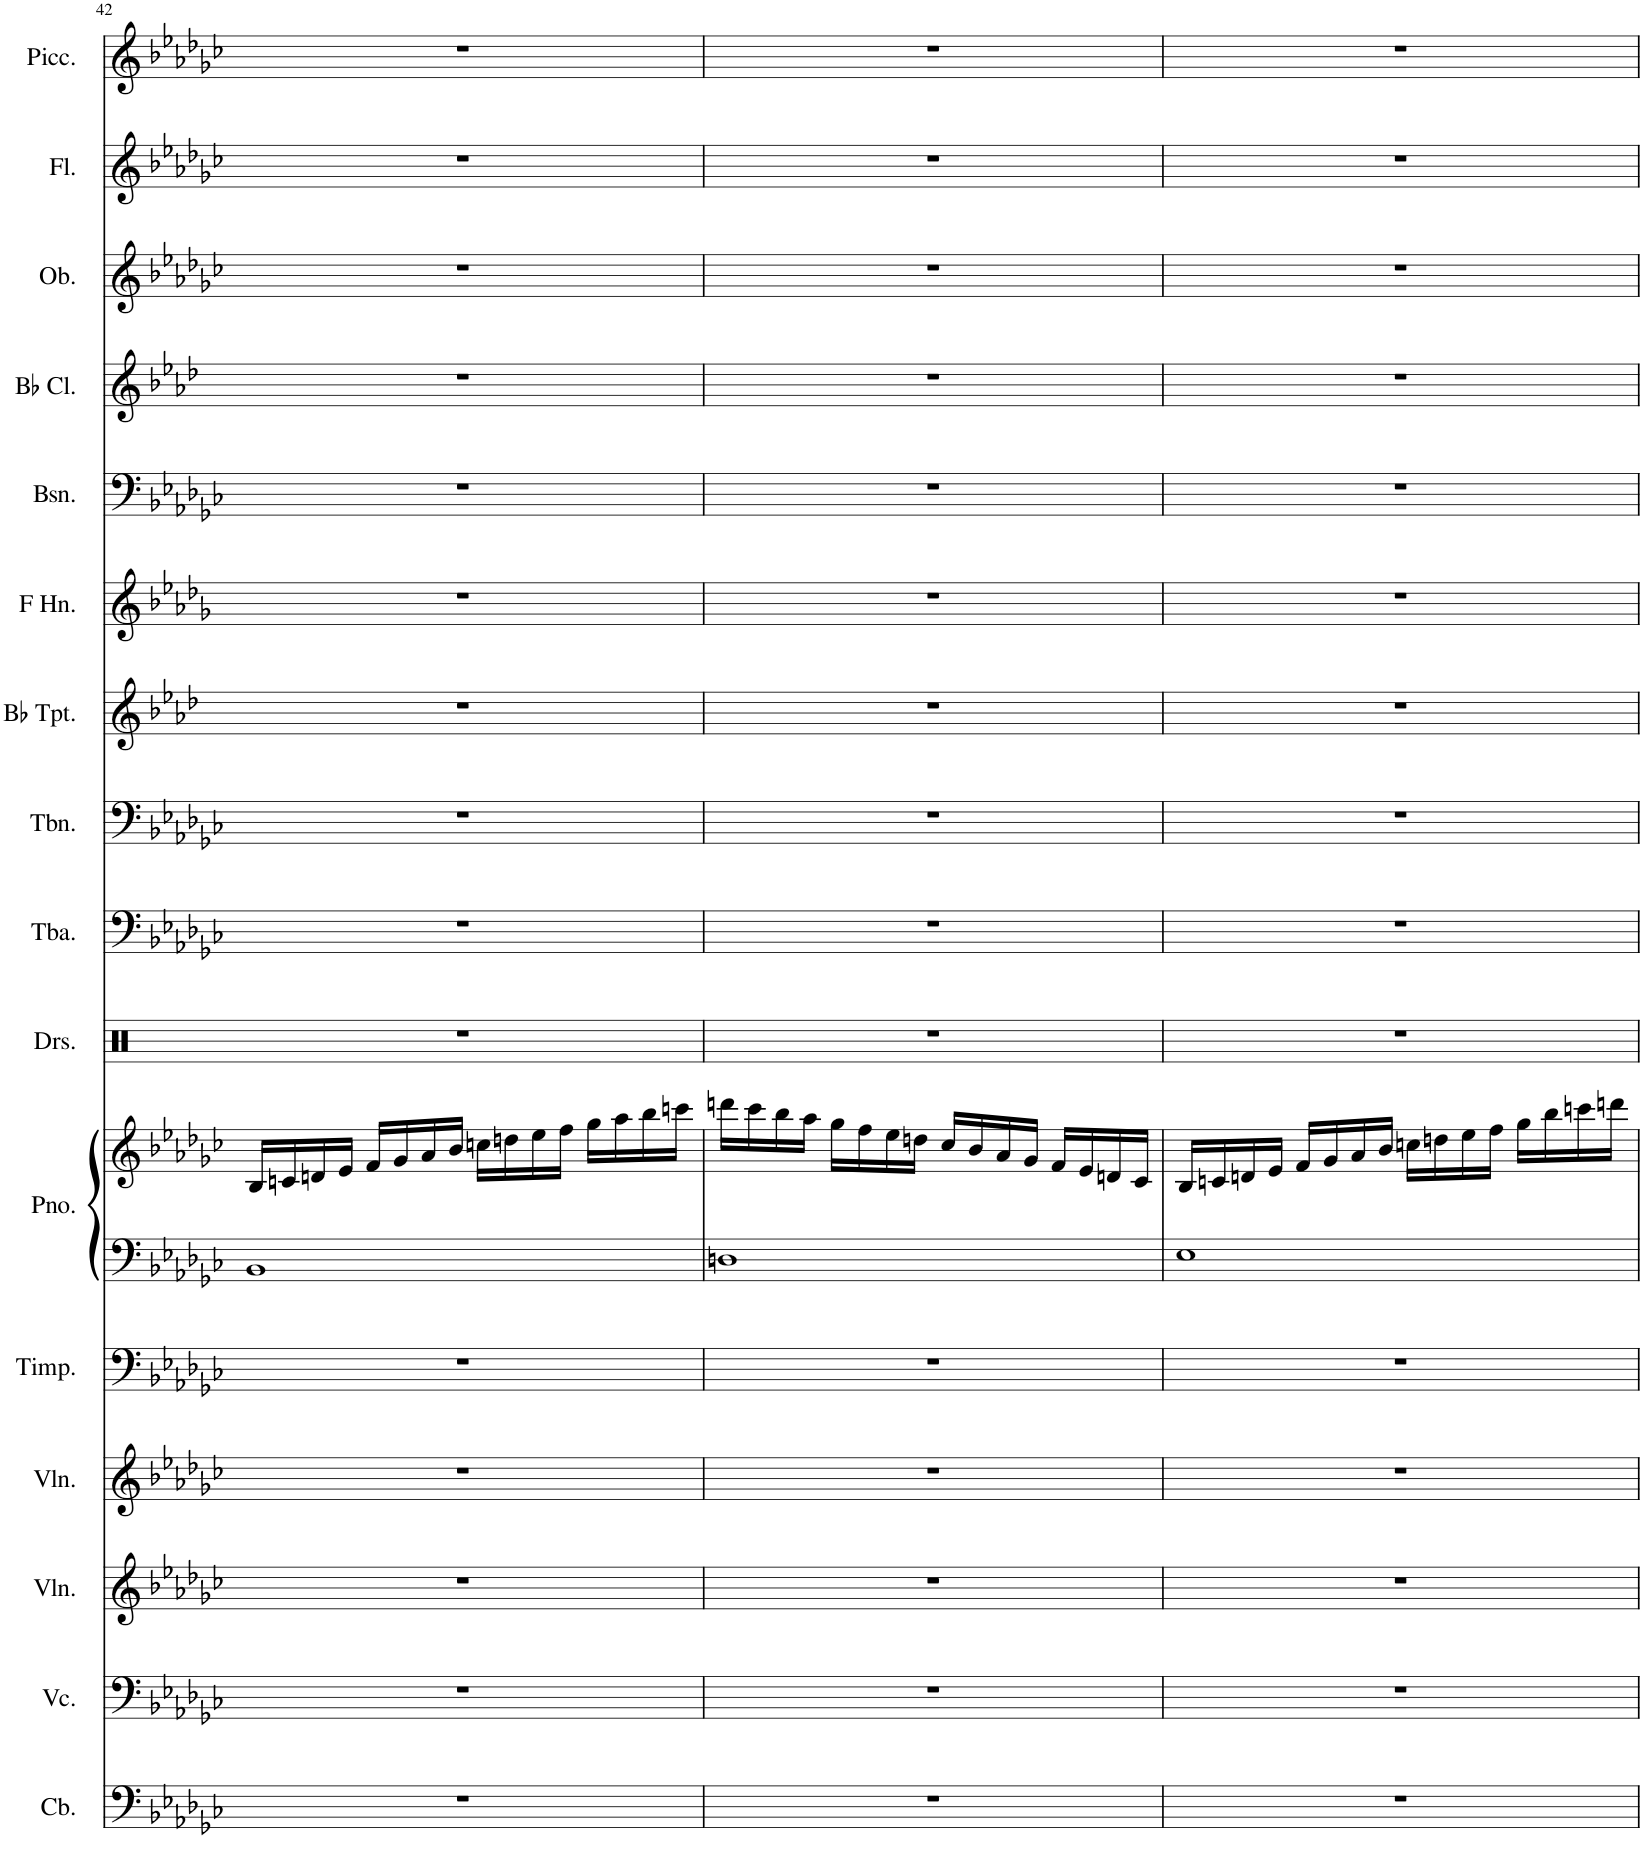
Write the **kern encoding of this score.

**kern	**kern	**kern	**kern	**kern	**kern	**kern	**kern	**kern	**kern	**kern	**kern	**kern	**kern	**kern	**kern	**kern
*part16	*part15	*part14	*part13	*part12	*part11	*part11	*part10	*part9	*part8	*part7	*part6	*part5	*part4	*part3	*part2	*part1
*staff17	*staff16	*staff15	*staff14	*staff13	*staff12	*staff11	*staff10	*staff9	*staff8	*staff7	*staff6	*staff5	*staff4	*staff3	*staff2	*staff1
*I"Contrabass	*I"Violoncello	*I"Violin	*I"Violin	*I"Timpani	*I"Piano	*	*I"Drumset	*I"Tuba	*I"Trombone	*I"Bb Trumpet	*I"Horn in F	*I"Bassoon	*I"Bb Clarinet	*I"Oboe	*I"Flute	*I"Piccolo
*I'Cb.	*I'Vc.	*I'Vln.	*I'Vln.	*I'Timp.	*I'Pno.	*	*I'Drs.	*I'Tba.	*I'Tbn.	*I'Bb Tpt.	*	*I'Bsn.	*I'Bb Cl.	*I'Ob.	*I'Fl.	*I'Picc.
!!LO:PB:g=z
*clefF4	*clefF4	*clefG2	*clefG2	*clefF4	*clefF4	*clefG2	*clefX	*clefF4	*clefF4	*clefG2	*clefG2	*clefF4	*clefG2	*clefG2	*clefG2	*clefG2
*Trd7c12	*	*	*	*	*	*	*	*	*	*Trd1c2	*Trd4c7	*	*Trd1c2	*	*	*Trd-7c-12
*k[b-e-a-d-g-c-]	*k[b-e-a-d-g-c-]	*k[b-e-a-d-g-c-]	*k[b-e-a-d-g-c-]	*k[b-e-a-d-g-c-]	*k[b-e-a-d-g-c-]	*k[b-e-a-d-g-c-]	*k[]	*k[b-e-a-d-g-c-]	*k[b-e-a-d-g-c-]	*k[b-e-a-d-]	*k[b-e-a-d-g-]	*k[b-e-a-d-g-c-]	*k[b-e-a-d-]	*k[b-e-a-d-g-c-]	*k[b-e-a-d-g-c-]	*k[b-e-a-d-g-c-]
*M4/4	*M4/4	*M4/4	*M4/4	*M4/4	*M4/4	*M4/4	*M4/4	*M4/4	*M4/4	*M4/4	*M4/4	*M4/4	*M4/4	*M4/4	*M4/4	*M4/4
=42	=42	=42	=42	=42	=42	=42	=42	=42	=42	=42	=42	=42	=42	=42	=42	=42
1r	1r	1r	1r	1r	1BB-	16B-/LL	1r	1r	1r	1r	1r	1r	1r	1r	1r	1r
.	.	.	.	.	.	16cn/	.	.	.	.	.	.	.	.	.	.
.	.	.	.	.	.	16dn/	.	.	.	.	.	.	.	.	.	.
.	.	.	.	.	.	16e-/JJ	.	.	.	.	.	.	.	.	.	.
.	.	.	.	.	.	16f/LL	.	.	.	.	.	.	.	.	.	.
.	.	.	.	.	.	16g-/	.	.	.	.	.	.	.	.	.	.
.	.	.	.	.	.	16a-/	.	.	.	.	.	.	.	.	.	.
.	.	.	.	.	.	16b-/JJ	.	.	.	.	.	.	.	.	.	.
.	.	.	.	.	.	16ccn\LL	.	.	.	.	.	.	.	.	.	.
.	.	.	.	.	.	16ddn\	.	.	.	.	.	.	.	.	.	.
.	.	.	.	.	.	16ee-\	.	.	.	.	.	.	.	.	.	.
.	.	.	.	.	.	16ff\JJ	.	.	.	.	.	.	.	.	.	.
.	.	.	.	.	.	16gg-\LL	.	.	.	.	.	.	.	.	.	.
.	.	.	.	.	.	16aa-\	.	.	.	.	.	.	.	.	.	.
.	.	.	.	.	.	16bb-\	.	.	.	.	.	.	.	.	.	.
.	.	.	.	.	.	16cccn\JJ	.	.	.	.	.	.	.	.	.	.
=43	=43	=43	=43	=43	=43	=43	=43	=43	=43	=43	=43	=43	=43	=43	=43	=43
1r	1r	1r	1r	1r	1Dn	16dddn\LL	1r	1r	1r	1r	1r	1r	1r	1r	1r	1r
.	.	.	.	.	.	16ccc-\	.	.	.	.	.	.	.	.	.	.
.	.	.	.	.	.	16bb-\	.	.	.	.	.	.	.	.	.	.
.	.	.	.	.	.	16aa-\JJ	.	.	.	.	.	.	.	.	.	.
.	.	.	.	.	.	16gg-\LL	.	.	.	.	.	.	.	.	.	.
.	.	.	.	.	.	16ff\	.	.	.	.	.	.	.	.	.	.
.	.	.	.	.	.	16ee-\	.	.	.	.	.	.	.	.	.	.
.	.	.	.	.	.	16ddn\JJ	.	.	.	.	.	.	.	.	.	.
.	.	.	.	.	.	16cc-/LL	.	.	.	.	.	.	.	.	.	.
.	.	.	.	.	.	16b-/	.	.	.	.	.	.	.	.	.	.
.	.	.	.	.	.	16a-/	.	.	.	.	.	.	.	.	.	.
.	.	.	.	.	.	16g-/JJ	.	.	.	.	.	.	.	.	.	.
.	.	.	.	.	.	16f/LL	.	.	.	.	.	.	.	.	.	.
.	.	.	.	.	.	16e-/	.	.	.	.	.	.	.	.	.	.
.	.	.	.	.	.	16dn/	.	.	.	.	.	.	.	.	.	.
.	.	.	.	.	.	16c-/JJ	.	.	.	.	.	.	.	.	.	.
=44	=44	=44	=44	=44	=44	=44	=44	=44	=44	=44	=44	=44	=44	=44	=44	=44
1r	1r	1r	1r	1r	1E-	16B-/LL	1r	1r	1r	1r	1r	1r	1r	1r	1r	1r
.	.	.	.	.	.	16cn/	.	.	.	.	.	.	.	.	.	.
.	.	.	.	.	.	16dn/	.	.	.	.	.	.	.	.	.	.
.	.	.	.	.	.	16e-/JJ	.	.	.	.	.	.	.	.	.	.
.	.	.	.	.	.	16f/LL	.	.	.	.	.	.	.	.	.	.
.	.	.	.	.	.	16g-/	.	.	.	.	.	.	.	.	.	.
.	.	.	.	.	.	16a-/	.	.	.	.	.	.	.	.	.	.
.	.	.	.	.	.	16b-/JJ	.	.	.	.	.	.	.	.	.	.
.	.	.	.	.	.	16ccn\LL	.	.	.	.	.	.	.	.	.	.
.	.	.	.	.	.	16ddn\	.	.	.	.	.	.	.	.	.	.
.	.	.	.	.	.	16ee-\	.	.	.	.	.	.	.	.	.	.
.	.	.	.	.	.	16ff\JJ	.	.	.	.	.	.	.	.	.	.
.	.	.	.	.	.	16gg-\LL	.	.	.	.	.	.	.	.	.	.
.	.	.	.	.	.	16bb-\	.	.	.	.	.	.	.	.	.	.
.	.	.	.	.	.	16cccn\	.	.	.	.	.	.	.	.	.	.
.	.	.	.	.	.	16dddn\JJ	.	.	.	.	.	.	.	.	.	.
=	=	=	=	=	=	=	=	=	=	=	=	=	=	=	=	=
*-	*-	*-	*-	*-	*-	*-	*-	*-	*-	*-	*-	*-	*-	*-	*-	*-
